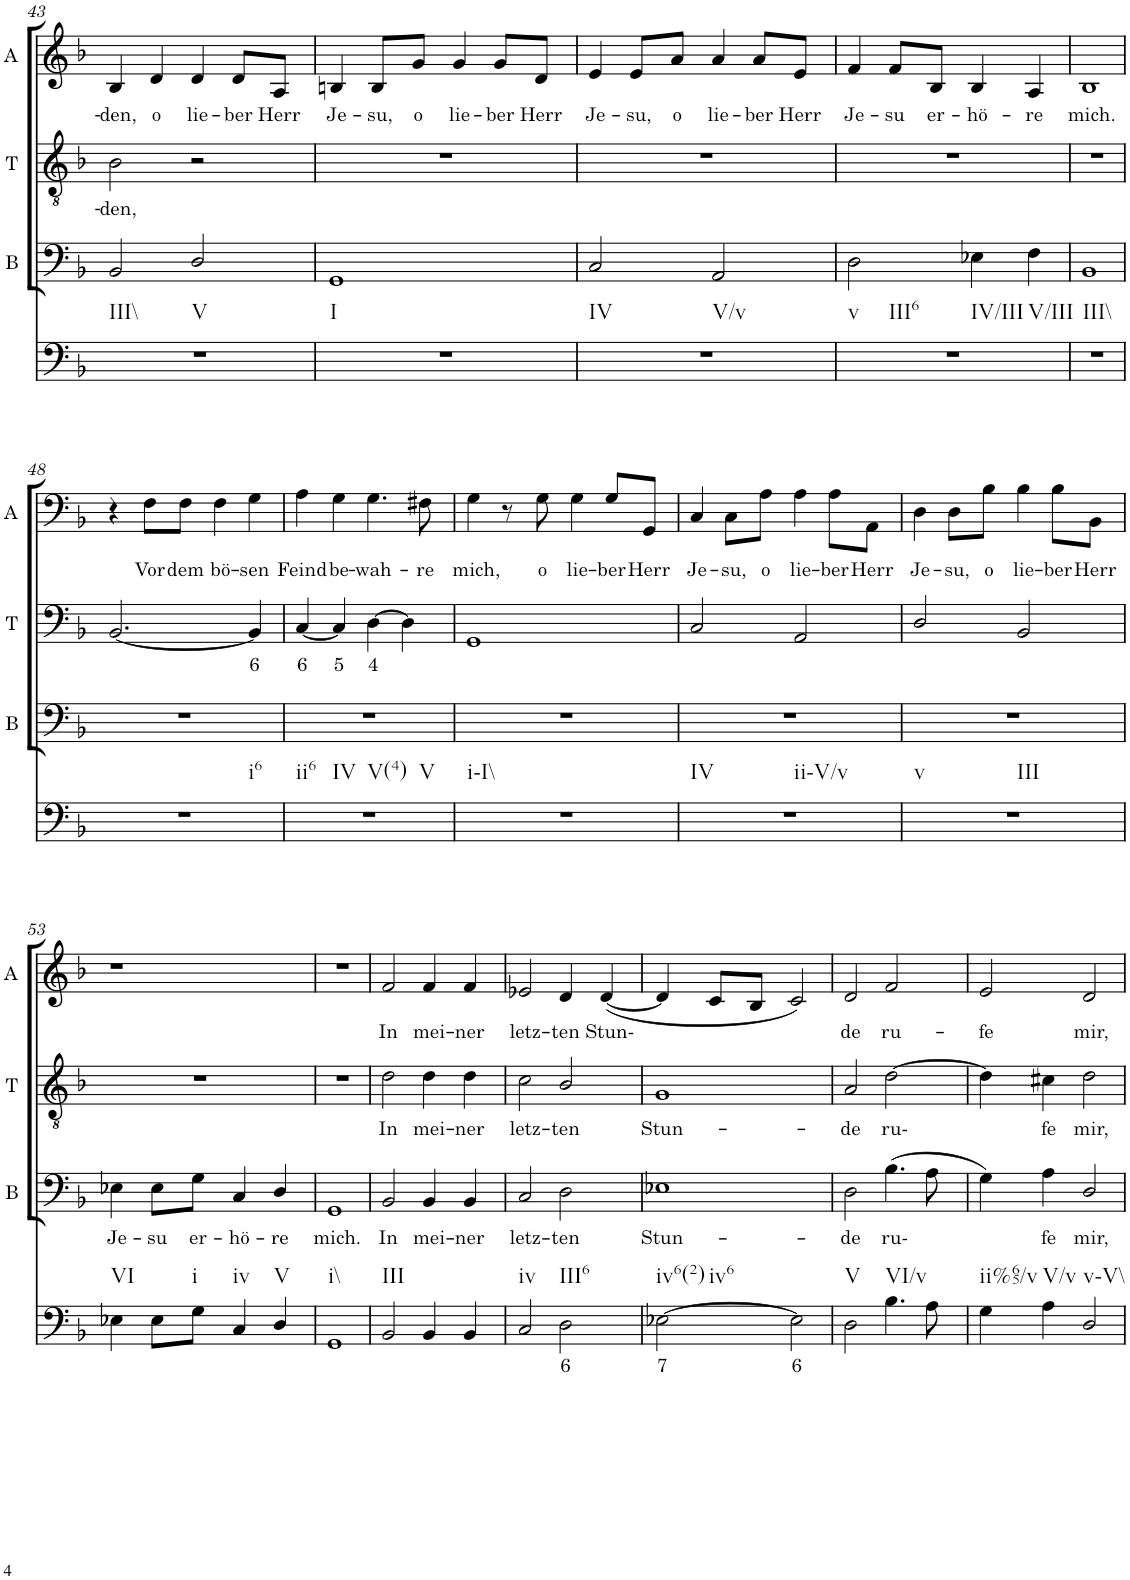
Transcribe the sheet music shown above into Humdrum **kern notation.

**kern	**text	**kern	**text	**kern	**text	**kern	**text
*part4	*part4	*part3	*part3	*part2	*part2	*part1	*part1
*staff4	*staff4	*staff3	*staff3	*staff2	*staff2	*staff1	*staff1
*I"Continuo	*	*I"Bass	*	*I"Tenor	*	*I"Alto	*
*	*	*I'B	*	*I'T	*	*I'A	*
!!LO:PB:g=z
*clefF4	*	*clefF4	*	*clefGv2	*	*clefG2	*
*k[b-]	*	*k[b-]	*	*k[b-]	*	*k[b-]	*
*M4/4	*	*M4/4	*	*M4/4	*	*M4/4	*
=43	=43	=43	=43	=43	=43	=43	=43
!LO:TX:b:t=III\\	!	!	!	!	!	!	!
!LO:TX:b:t=V	!	!	!	!	!	!	!
!	!	!	!	!	!LO:LY:b	!	!LO:LY:b
1r	.	2BB-/	.	2B-\	den,	4B-/	den,
!	!	!	!	!	!	!	!LO:LY:b
.	.	.	.	.	.	4d/	o
!	!	!	!	!	!	!	!LO:LY:b
.	.	2D/	.	2r	.	4d/	lie-
!	!	!	!	!	!	!	!LO:LY:b
.	.	.	.	.	.	8d/L	ber
!	!	!	!	!	!	!	!LO:LY:b
.	.	.	.	.	.	8A/J	Herr
=44	=44	=44	=44	=44	=44	=44	=44
!LO:TX:b:t=I	!	!	!	!	!	!	!
!	!	!	!	!	!	!	!LO:LY:b
1r	.	1GG	.	1r	.	4Bn/	Je-
!	!	!	!	!	!	!	!LO:LY:b
.	.	.	.	.	.	8B/L	su,
!	!	!	!	!	!	!	!LO:LY:b
.	.	.	.	.	.	8g/J	o
!	!	!	!	!	!	!	!LO:LY:b
.	.	.	.	.	.	4g/	lie-
!	!	!	!	!	!	!	!LO:LY:b
.	.	.	.	.	.	8g/L	ber
!	!	!	!	!	!	!	!LO:LY:b
.	.	.	.	.	.	8d/J	Herr
=45	=45	=45	=45	=45	=45	=45	=45
!LO:TX:b:t=IV	!	!	!	!	!	!	!
!LO:TX:b:t=V/v	!	!	!	!	!	!	!
!	!	!	!	!	!	!	!LO:LY:b
1r	.	2C/	.	1r	.	4e/	Je-
!	!	!	!	!	!	!	!LO:LY:b
.	.	.	.	.	.	8e/L	su,
!	!	!	!	!	!	!	!LO:LY:b
.	.	.	.	.	.	8a/J	o
!	!	!	!	!	!	!	!LO:LY:b
.	.	2AA/	.	.	.	4a/	lie-
!	!	!	!	!	!	!	!LO:LY:b
.	.	.	.	.	.	8a/L	ber
!	!	!	!	!	!	!	!LO:LY:b
.	.	.	.	.	.	8e/J	Herr
=46	=46	=46	=46	=46	=46	=46	=46
!LO:TX:b:t=v	!	!	!	!	!	!	!
!LO:TX:b:t=III6	!	!	!	!	!	!	!
!LO:TX:b:t=IV/III	!	!	!	!	!	!	!
!LO:TX:b:t=V/III	!	!	!	!	!	!	!
!	!	!	!	!	!	!	!LO:LY:b
1r	.	2D\	.	1r	.	4f/	Je-
!	!	!	!	!	!	!	!LO:LY:b
.	.	.	.	.	.	8f/L	su
!	!	!	!	!	!	!	!LO:LY:b
.	.	.	.	.	.	8B-/J	er-
!	!	!	!	!	!	!	!LO:LY:b
.	.	4E-X\	.	.	.	4B-/	hö-
!	!	!	!	!	!	!	!LO:LY:b
.	.	4F\	.	.	.	4A/	re
=47	=47	=47	=47	=47	=47	=47	=47
!LO:TX:b:t=III\\	!	!	!	!	!	!	!
!	!	!	!	!	!	!	!LO:LY:b
1r	.	1BB-	.	1r	.	1B-	mich.
!!LO:LB:g=z
=48	=48	=48	=48	=48	=48	=48	=48
!LO:TX:b:t=i6	!	!	!	!	!	!	!
1r	.	1r	.	[2.BB-/	.	4r	.
!	!	!	!	!	!	!	!LO:LY:b
.	.	.	.	.	.	8F\L	Vor
!	!	!	!	!	!	!	!LO:LY:b
.	.	.	.	.	.	8F\J	dem
!	!	!	!	!	!	!	!LO:LY:b
.	.	.	.	.	.	4F\	bö-
!	!	!	!	!	!LO:LY:b	!	!LO:LY:b
.	.	.	.	4BB-/]	6	4G\	sen
=49	=49	=49	=49	=49	=49	=49	=49
!LO:TX:b:t=ii6	!	!	!	!	!	!	!
!LO:TX:b:t=IV	!	!	!	!	!	!	!
!LO:TX:b:t=V(4)	!	!	!	!	!	!	!
!LO:TX:b:t=V	!	!	!	!	!	!	!
!	!	!	!	!	!LO:LY:b	!	!LO:LY:b
1r	.	1r	.	[4C/	6	4A\	Feind
!	!	!	!	!	!LO:LY:b	!	!LO:LY:b
.	.	.	.	4C/]	5	4G\	be-
!	!	!	!	!	!LO:LY:b	!	!LO:LY:b
.	.	.	.	[4D\	4	4.G\	wah-
.	.	.	.	4D\]	.	.	.
!	!	!	!	!	!	!	!LO:LY:b
.	.	.	.	.	.	8F#X\	re
=50	=50	=50	=50	=50	=50	=50	=50
!LO:TX:b:t=i\\-I\\	!	!	!	!	!	!	!
!	!	!	!	!	!	!	!LO:LY:b
1r	.	1r	.	1GG	.	4G\	mich,
.	.	.	.	.	.	8r	.
!	!	!	!	!	!	!	!LO:LY:b
.	.	.	.	.	.	8G\	o
!	!	!	!	!	!	!	!LO:LY:b
.	.	.	.	.	.	4G\	lie-
!	!	!	!	!	!	!	!LO:LY:b
.	.	.	.	.	.	8G/L	ber
!	!	!	!	!	!	!	!LO:LY:b
.	.	.	.	.	.	8GG/J	Herr
=51	=51	=51	=51	=51	=51	=51	=51
!LO:TX:b:t=IV	!	!	!	!	!	!	!
!LO:TX:b:t=ii-V/v	!	!	!	!	!	!	!
!	!	!	!	!	!	!	!LO:LY:b
1r	.	1r	.	2C/	.	4C/	Je-
!	!	!	!	!	!	!	!LO:LY:b
.	.	.	.	.	.	8C\L	su,
!	!	!	!	!	!	!	!LO:LY:b
.	.	.	.	.	.	8A\J	o
!	!	!	!	!	!	!	!LO:LY:b
.	.	.	.	2AA/	.	4A\	lie-
!	!	!	!	!	!	!	!LO:LY:b
.	.	.	.	.	.	8A\L	ber
!	!	!	!	!	!	!	!LO:LY:b
.	.	.	.	.	.	8AA\J	Herr
=52	=52	=52	=52	=52	=52	=52	=52
!LO:TX:b:t=v	!	!	!	!	!	!	!
!LO:TX:b:t=III	!	!	!	!	!	!	!
!	!	!	!	!	!	!	!LO:LY:b
1r	.	1r	.	2D/	.	4D\	Je-
!	!	!	!	!	!	!	!LO:LY:b
.	.	.	.	.	.	8D\L	su,
!	!	!	!	!	!	!	!LO:LY:b
.	.	.	.	.	.	8B-\J	o
!	!	!	!	!	!	!	!LO:LY:b
.	.	.	.	2BB-/	.	4B-\	lie-
!	!	!	!	!	!	!	!LO:LY:b
.	.	.	.	.	.	8B-\L	ber
!	!	!	!	!	!	!	!LO:LY:b
.	.	.	.	.	.	8BB-\J	Herr
!!LO:LB:g=z
=53	=53	=53	=53	=53	=53	=53	=53
!LO:TX:b:t=VI	!	!	!	!	!	!	!
!	!	!	!LO:LY:b	!	!	!	!
4E-X\	.	4E-X\	Je-	1r	.	1r	.
!	!	!	!LO:LY:b	!	!	!	!
8E-\L	.	8E-\L	su	.	.	.	.
!LO:TX:b:t=i	!	!	!	!	!	!	!
!	!	!	!LO:LY:b	!	!	!	!
8G\J	.	8G\J	er-	.	.	.	.
!LO:TX:b:t=iv	!	!	!	!	!	!	!
!	!	!	!LO:LY:b	!	!	!	!
4C/	.	4C/	hö-	.	.	.	.
!LO:TX:b:t=V	!	!	!	!	!	!	!
!	!	!	!LO:LY:b	!	!	!	!
4D/	.	4D/	re	.	.	.	.
=54	=54	=54	=54	=54	=54	=54	=54
!LO:TX:b:t=i\\	!	!	!	!	!	!	!
!	!	!	!LO:LY:b	!	!	!	!
1GG	.	1GG	mich.	1r	.	1r	.
=55	=55	=55	=55	=55	=55	=55	=55
!LO:TX:b:t=III	!	!	!	!	!	!	!
!	!	!	!LO:LY:b	!	!LO:LY:b	!	!LO:LY:b
2BB-/	.	2BB-/	In	2d\	In	2f/	In
!	!	!	!LO:LY:b	!	!LO:LY:b	!	!LO:LY:b
4BB-/	.	4BB-/	mei-	4d\	mei-	4f/	mei-
!	!	!	!LO:LY:b	!	!LO:LY:b	!	!LO:LY:b
4BB-/	.	4BB-/	ner	4d\	ner	4f/	ner
=56	=56	=56	=56	=56	=56	=56	=56
!LO:TX:b:t=iv	!	!	!	!	!	!	!
!	!	!	!LO:LY:b	!	!LO:LY:b	!	!LO:LY:b
2C/	.	2C/	letz-	2c\	letz-	2e-X/	letz-
!LO:TX:b:t=III6	!	!	!	!	!	!	!
!	!LO:LY:b	!	!LO:LY:b	!	!LO:LY:b	!	!LO:LY:b
2D\	6	2D\	ten	2B-/	ten	4d/	ten
!	!	!	!	!	!	!	!LO:LY:b
.	.	.	.	.	.	([4d/	Stun-
=57	=57	=57	=57	=57	=57	=57	=57
!LO:TX:b:t=iv6(2)	!	!	!	!	!	!	!
!LO:TX:b:t=iv6	!	!	!	!	!	!	!
!	!LO:LY:b	!	!LO:LY:b	!	!LO:LY:b	!	!
[2E-X\	7	1E-X	Stun-	1G	Stun-	4d/]	.
.	.	.	.	.	.	8c/L	.
.	.	.	.	.	.	8B-/J	.
!	!LO:LY:b	!	!	!	!	!	!
2E-\]	6	.	.	.	.	2c/)	.
=58	=58	=58	=58	=58	=58	=58	=58
!LO:TX:b:t=V	!	!	!	!	!	!	!
!	!	!	!LO:LY:b	!	!LO:LY:b	!	!LO:LY:b
2D\	.	2D\	de	2A/	de	2d/	de
!LO:TX:b:t=VI/v	!	!	!	!	!	!	!
!	!	!	!LO:LY:b	!	!LO:LY:b	!	!LO:LY:b
4.B-\	.	(4.B-\	ru-	[2d\	ru-	2f/	ru-
8A\	.	8A\	.	.	.	.	.
=59	=59	=59	=59	=59	=59	=59	=59
!LO:TX:b:t=ii%65/v	!	!	!	!	!	!	!
!	!	!	!	!	!	!	!LO:LY:b
4G\	.	4G\)	.	4d\]	.	2e/	fe
!LO:TX:b:t=V/v	!	!	!	!	!	!	!
!	!	!	!LO:LY:b	!	!LO:LY:b	!	!
4A\	.	4A\	fe	4c#X\	fe	.	.
!LO:TX:b:t=v\\-V\\	!	!	!	!	!	!	!
!	!	!	!LO:LY:b	!	!LO:LY:b	!	!LO:LY:b
2D/	.	2D/	mir,	2d\	mir,	2d/	mir,
=	=	=	=	=	=	=	=
*-	*-	*-	*-	*-	*-	*-	*-
